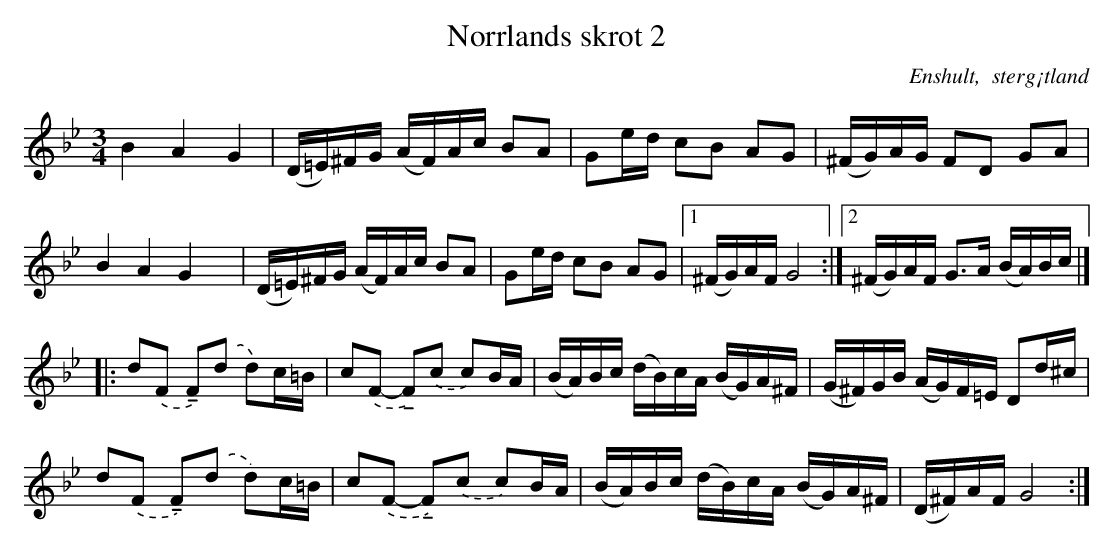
X:1
T: Norrlands skrot 2
O: Enshult,  sterg¡tland
M: 3/4
L: 1/16
K: Gm
B4 A4 G4       | (D=E)^FG (AF)Ac B2A2 | G2ed c2B2 A2G2 | (^FG)AG F2D2 G2A2 |
B4 A4 G4  x2     | (D=E)^FG (AF)Ac B2A2 | G2ed c2B2 A2G2 |1 (^FG)AF G8 :|2 (^FG)AF G2>A2 (BA)Bc |]
|: d2.(F2 !tenuto!F2).(d2 d2)c=B | c2.(F2 -!tenuto!F2).(c2 c2)BA | (BA)Bc (dB)cA (BG)A^F | (G^F)GB (AG)F=E D2d^c |
   d2.(F2 !tenuto!F2).(d2 d2)c=B | c2.(F2 -!tenuto!F2).(c2 c2)BA | (BA)Bc (dB)cA (BG)A^F | (D^F)AF G8 :|
